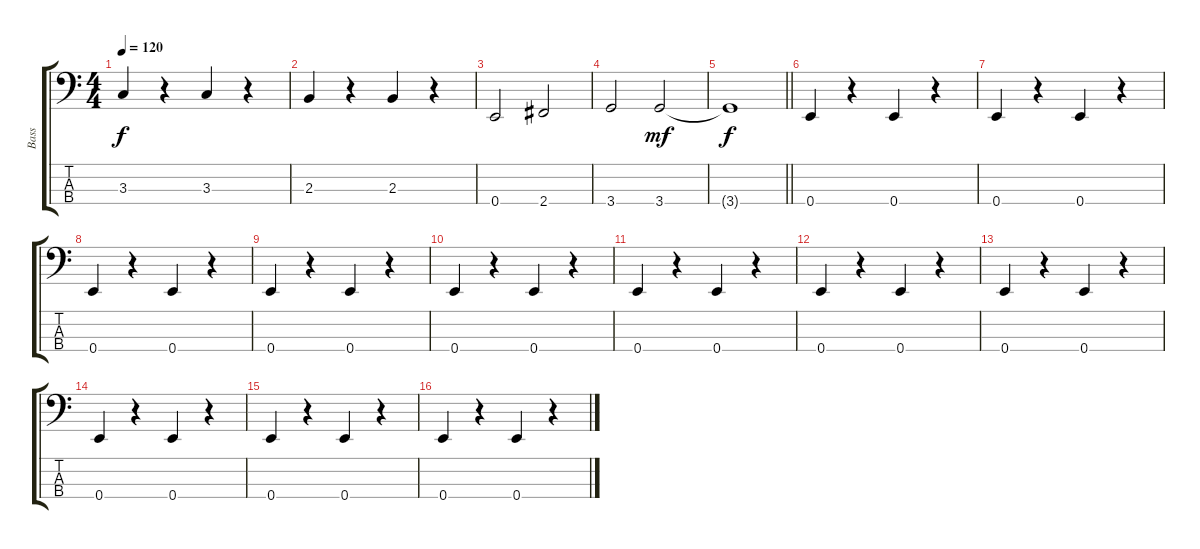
\track ("Bass" "Bass") {instrument electricbassfinger}
\staff {score tabs}
\tuning (G2 D2 A1 E1) {hide}
\ts (4 4)
\tempo 120
\clef f4
\ks c
3.3.4{dy f} r.4 3.3.4 r.4 |
2.3.4 r.4 2.3.4 r.4 |
0.4.2 2.4.2 |
3.4.2 3.4.2{dy mf} |
\barLineRight lightlight
3.4{t}.1{dy f} |
\section ("" "")
0.4.4 r.4 0.4.4 r.4 |
0.4.4 r.4 0.4.4 r.4 |
0.4.4 r.4 0.4.4 r.4 |
0.4.4 r.4 0.4.4 r.4 |
0.4.4 r.4 0.4.4 r.4 |
0.4.4 r.4 0.4.4 r.4 |
0.4.4 r.4 0.4.4 r.4 |
0.4.4 r.4 0.4.4 r.4 |
0.4.4 r.4 0.4.4 r.4 |
0.4.4 r.4 0.4.4 r.4 |
0.4.4 r.4 0.4.4 r.4
